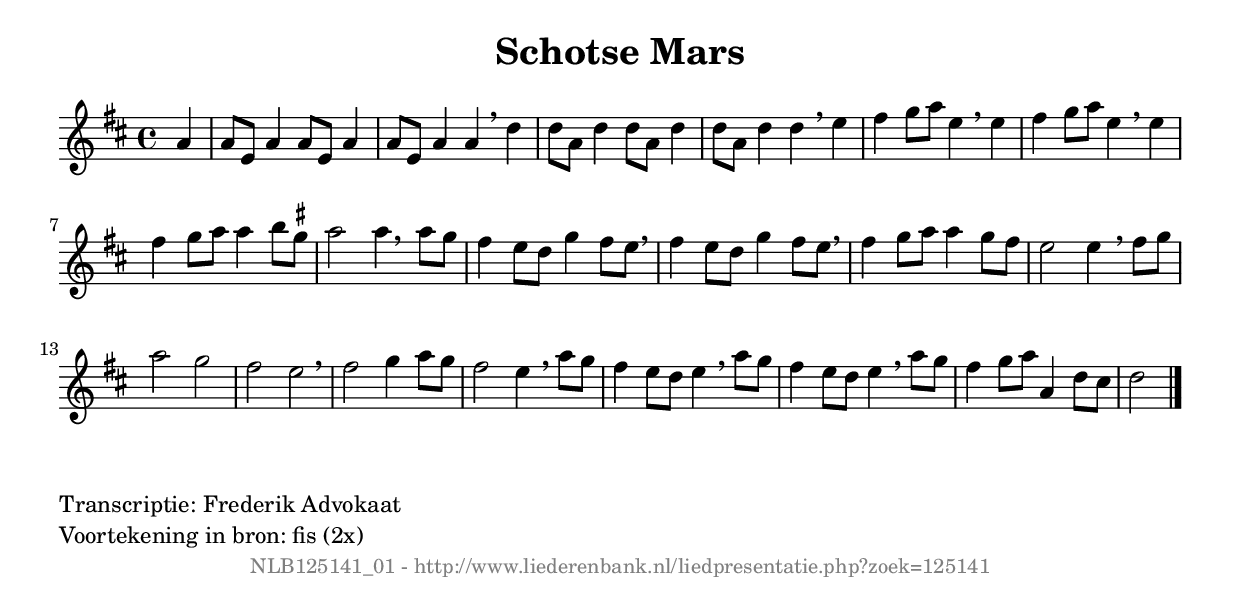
%
% produced by wce2krn 1.64 (7 June 2014)
%
\version"2.16"
#(append! paper-alist '(("long" . (cons (* 210 mm) (* 2000 mm)))))
#(set-default-paper-size "long")
sb = {\breathe}
mBreak = {\breathe }
bBreak = {\breathe }
x = {\once\override NoteHead #'style = #'cross }
gl=\glissando
itime={\override Staff.TimeSignature #'stencil = ##f }
ficta = {\once\set suggestAccidentals = ##t}
fine = {\once\override Score.RehearsalMark #'self-alignment-X = #1 \mark \markup {\italic{Fine}}}
dc = {\once\override Score.RehearsalMark #'self-alignment-X = #1 \mark \markup {\italic{D.C.}}}
dcf = {\once\override Score.RehearsalMark #'self-alignment-X = #1 \mark \markup {\italic{D.C. al Fine}}}
dcc = {\once\override Score.RehearsalMark #'self-alignment-X = #1 \mark \markup {\italic{D.C. al Coda}}}
ds = {\once\override Score.RehearsalMark #'self-alignment-X = #1 \mark \markup {\italic{D.S.}}}
dsf = {\once\override Score.RehearsalMark #'self-alignment-X = #1 \mark \markup {\italic{D.S. al Fine}}}
dsc = {\once\override Score.RehearsalMark #'self-alignment-X = #1 \mark \markup {\italic{D.S. al Coda}}}
pv = {\set Score.repeatCommands = #'((volta "1"))}
sv = {\set Score.repeatCommands = #'((volta "2"))}
tv = {\set Score.repeatCommands = #'((volta "3"))}
qv = {\set Score.repeatCommands = #'((volta "4"))}
xv = {\set Score.repeatCommands = #'((volta #f))}
\header{ tagline = ""
title = "Schotse Mars"
}
\score {{
\key d \major
\relative g'
{
\set melismaBusyProperties = #'()
\partial 32*8
\time 4/4
\tempo 4=120
\override Score.MetronomeMark #'transparent = ##t
\override Score.RehearsalMark #'break-visibility = #(vector #t #t #f)
a4 | a8 e a4 a8 e a4 a8 e a4 a \sb d d8 a d4 d8 a d4 d8 a d4 d \mBreak
e4 fis g8 a e4 \sb e fis g8 a e4 \sb e fis g8 a a4 b8 \ficta gis a2 a4 \bar ":|:" \bBreak
a8 g | fis4 e8 d g4 fis8 e \sb fis4 e8 d g4 fis8 e \sb fis4 g8 a a4 g8 fis e2 e4 \mBreak
fis8 g | a2 g fis e \sb fis g4 a8 g | fis2 e4 \mBreak
a8 g fis4 e8 d e4 \sb a8 g fis4 e8 d e4 \sb a8 g fis4 g8 a a,4 d8 cis d2 \bar "|."
 }}
 \midi { }
 \layout {
            indent = 0.0\cm
}
}
\markup { \wordwrap-string #" 
Transcriptie: Frederik Advokaat

Voortekening in bron: fis (2x)
"}
\markup { \vspace #0 } \markup { \with-color #grey \fill-line { \center-column { \smaller "NLB125141_01 - http://www.liederenbank.nl/liedpresentatie.php?zoek=125141" } } }
